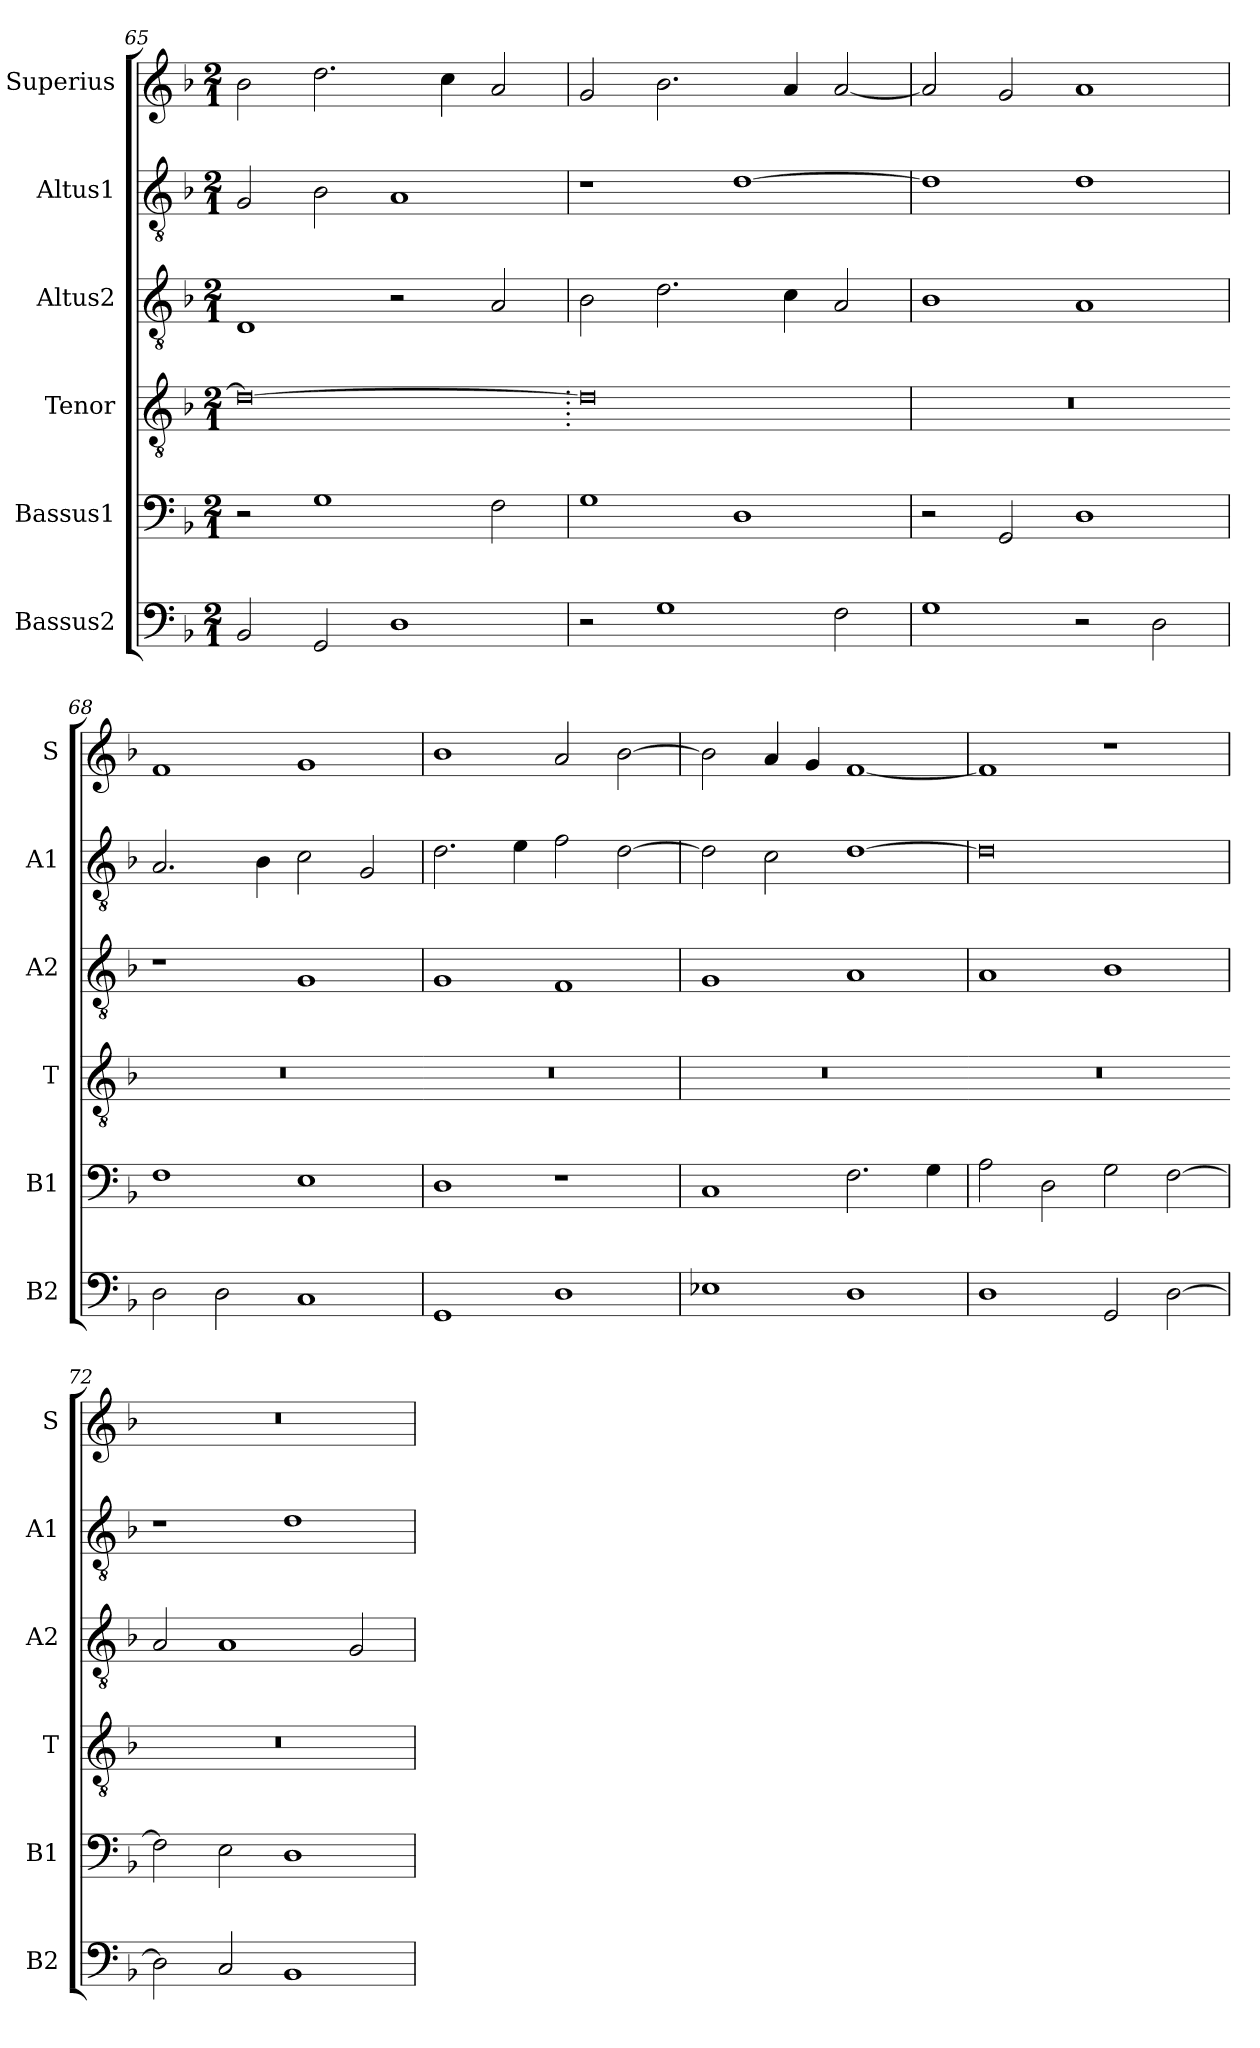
**kern	**kern	**kern	**kern	**kern	**kern
*part6	*part5	*part4	*part3	*part2	*part1
*staff6	*staff5	*staff4	*staff3	*staff2	*staff1
*I"Bassus2	*I"Bassus1	*I"Tenor	*I"Altus2	*I"Altus1	*I"Superius
*I'B2	*I'B1	*I'T	*I'A2	*I'A1	*I'S
*clefF4	*clefF4	*clefGv2	*clefGv2	*clefGv2	*clefG2
*k[b-]	*k[b-]	*k[b-]	*k[b-]	*k[b-]	*k[b-]
*M2/1	*M2/1	*M2/1	*M2/1	*M2/1	*M2/1
=65	=65	=65	=65	=65	=65
2BB-/	2r	0d_	1D	2G/	2b-\
2GG/	1G	.	.	2B-\	2.dd\
1D	.	.	2r	1A	.
.	.	.	.	.	4cc\
.	2F\	.	2A/	.	2a/
=66	=66	=66.	=66	=66	=66
2r	1G	0d]	2B-\	1r	2g/
1G	.	.	2.d\	.	2.b-\
.	1D	.	.	[1d	.
.	.	.	4c\	.	4a/
2F\	.	.	2A/	.	[2a/
=67	=67	=67	=67	=67	=67
1G	2r	0r	1B-	1d]	2a/]
.	2GG/	.	.	.	2g/
2r	1D	.	1A	1d	1a
2D\	.	.	.	.	.
=68	=68	=68.	=68	=68	=68
2D\	1F	0r	1r	2.A/	1f
2D\	.	.	.	.	.
.	.	.	.	4B-\	.
1C	1E	.	1G	2c\	1g
.	.	.	.	2G/	.
=69	=69	=69.	=69	=69	=69
1GG	1D	0r	1G	2.d\	1b-
.	.	.	.	4e\	.
1D	1r	.	1F	2f\	2a/
.	.	.	.	[2d\	[2b-\
=70	=70	=70	=70	=70	=70
1E-X	1C	0r	1G	2d\]	2b-\]
.	.	.	.	2c\	4a/
.	.	.	.	.	4g/
1D	2.F\	.	1A	[1d	[1f
.	4G\	.	.	.	.
=71	=71	=71.	=71	=71	=71
1D	2A\	0r	1A	0d]	1f]
.	2D\	.	.	.	.
2GG/	2G\	.	1B-	.	1r
[2D\	[2F\	.	.	.	.
=72	=72	=72.	=72	=72	=72
2D\]	2F\]	0r	2A/	1r	0r
2C/	2E\	.	1A	.	.
1BB-	1D	.	.	1d	.
.	.	.	2G/	.	.
=	=	=	=	=	=
*-	*-	*-	*-	*-	*-
